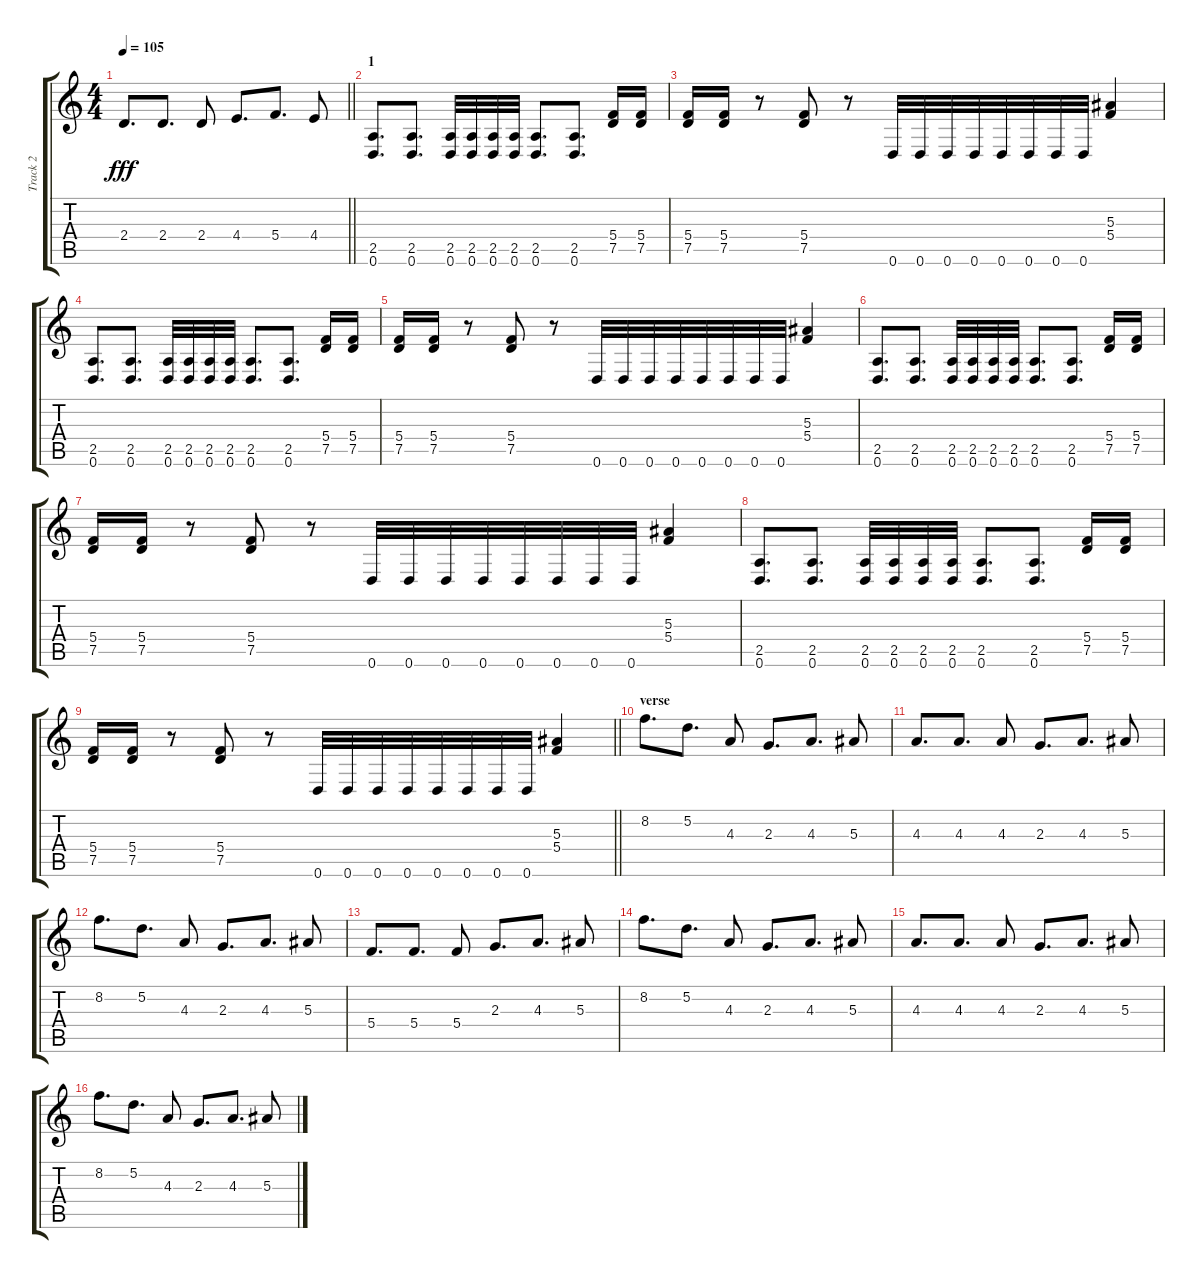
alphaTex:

\track ("Track 2" "Track 2") {instrument distortionguitar}
\staff {score tabs}
\tuning (D4 A3 F3 C3 G2 D2) {hide}
\ts (4 4)
\tempo 105
\clef g2
\barLineRight lightlight
\ks c
2.4.8{d dy fff} 2.4.8{d} 2.4.8 4.4.8{d} 5.4.8{d} 4.4.8 |
\section ("" "1")
(2.5 0.6).8{d} (2.5 0.6).8{d} (2.5 0.6).32 (2.5 0.6).32 (2.5 0.6).32 (2.5 0.6).32 (2.5 0.6).8{d} (2.5 0.6).8{d} (5.4 7.5).16 (5.4 7.5).16 |
(5.4 7.5).16 (5.4 7.5).16 r.8 (5.4 7.5).8 r.8 0.6.32 0.6.32 0.6.32 0.6.32 0.6.32 0.6.32 0.6.32 0.6.32 (5.3 5.4).4 |
(2.5 0.6).8{d} (2.5 0.6).8{d} (2.5 0.6).32 (2.5 0.6).32 (2.5 0.6).32 (2.5 0.6).32 (2.5 0.6).8{d} (2.5 0.6).8{d} (5.4 7.5).16 (5.4 7.5).16 |
(5.4 7.5).16 (5.4 7.5).16 r.8 (5.4 7.5).8 r.8 0.6.32 0.6.32 0.6.32 0.6.32 0.6.32 0.6.32 0.6.32 0.6.32 (5.3 5.4).4 |
(2.5 0.6).8{d} (2.5 0.6).8{d} (2.5 0.6).32 (2.5 0.6).32 (2.5 0.6).32 (2.5 0.6).32 (2.5 0.6).8{d} (2.5 0.6).8{d} (5.4 7.5).16 (5.4 7.5).16 |
(5.4 7.5).16 (5.4 7.5).16 r.8 (5.4 7.5).8 r.8 0.6.32 0.6.32 0.6.32 0.6.32 0.6.32 0.6.32 0.6.32 0.6.32 (5.3 5.4).4 |
(2.5 0.6).8{d} (2.5 0.6).8{d} (2.5 0.6).32 (2.5 0.6).32 (2.5 0.6).32 (2.5 0.6).32 (2.5 0.6).8{d} (2.5 0.6).8{d} (5.4 7.5).16 (5.4 7.5).16 |
\barLineRight lightlight
(5.4 7.5).16 (5.4 7.5).16 r.8 (5.4 7.5).8 r.8 0.6.32 0.6.32 0.6.32 0.6.32 0.6.32 0.6.32 0.6.32 0.6.32 (5.3 5.4).4 |
\section ("" "verse")
8.2.8{d} 5.2.8{d} 4.3.8 2.3.8{d} 4.3.8{d} 5.3.8 |
4.3.8{d} 4.3.8{d} 4.3.8 2.3.8{d} 4.3.8{d} 5.3.8 |
8.2.8{d} 5.2.8{d} 4.3.8 2.3.8{d} 4.3.8{d} 5.3.8 |
5.4.8{d} 5.4.8{d} 5.4.8 2.3.8{d} 4.3.8{d} 5.3.8 |
8.2.8{d} 5.2.8{d} 4.3.8 2.3.8{d} 4.3.8{d} 5.3.8 |
4.3.8{d} 4.3.8{d} 4.3.8 2.3.8{d} 4.3.8{d} 5.3.8 |
8.2.8{d} 5.2.8{d} 4.3.8 2.3.8{d} 4.3.8{d} 5.3.8
